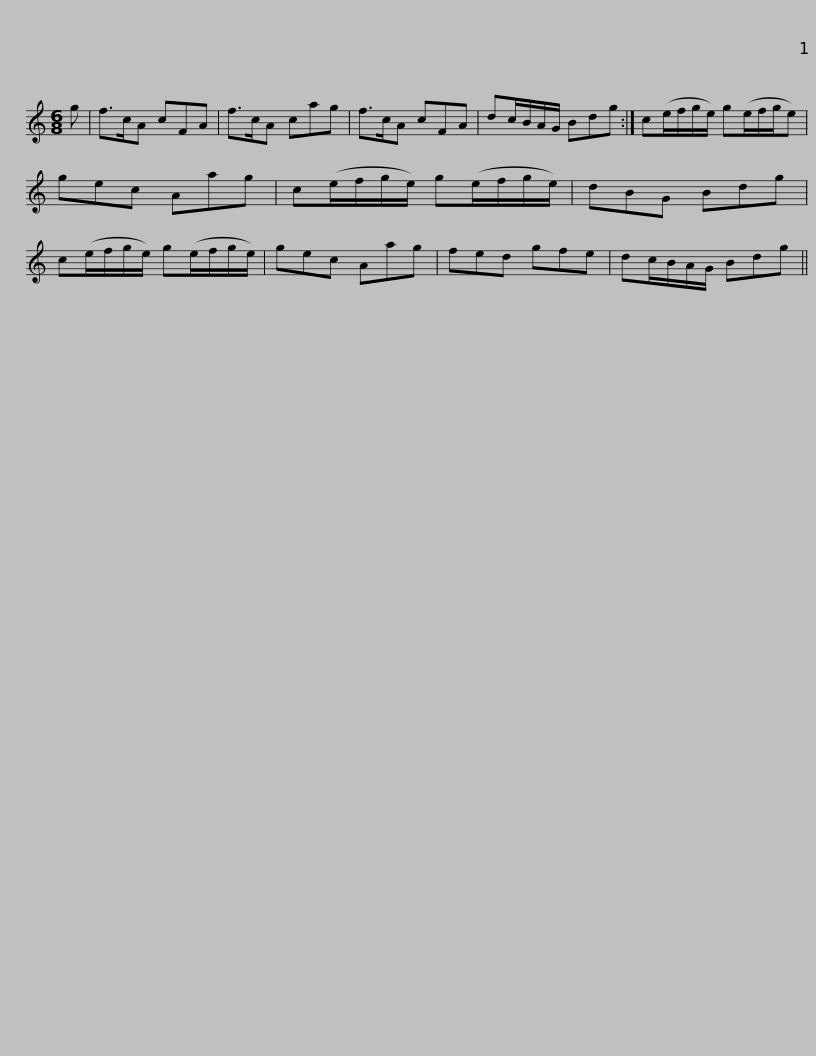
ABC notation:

X:1
L:1/8
M:6/8
I:linebreak $
K:C
V:1 treble
V:1
 g | f>cA cFA | f>cA cag | f>cA cFA | dc/B/A/G/ Bdg :| %5
 c(e/f/g/e/) g(e/f/g/e) | gec Aag |$ c(e/f/g/e/) g(e/f/g/e/) | dBG Bdg | c(e/f/g/e/) g(e/f/g/e/) | %10
 gec Aag | fed gfe | dc/B/A/G/ Bdg || %13
